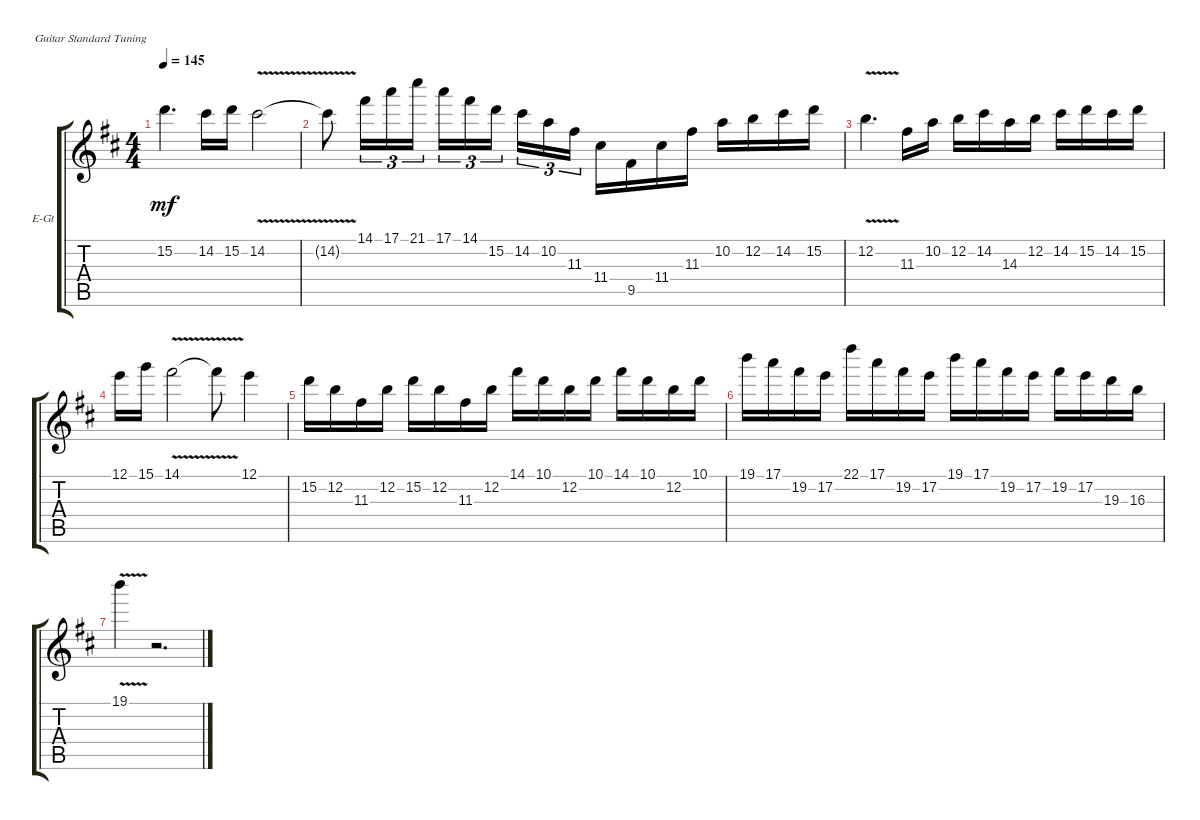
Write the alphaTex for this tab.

\defaultSystemsLayout 4
\bracketExtendMode groupsimilarinstruments
\firstSystemTrackNameOrientation horizontal
\otherSystemsTrackNameOrientation horizontal
\track ("Solo Guitar" "E-Gt") {instrument distortionguitar}
\staff {score tabs}
\tuning (E4 B3 G3 D3 A2 E2)
\ts (4 4)
\tempo 145
\clef g2
\ks bminor
15.2.4{d dy mf} 14.2.16 15.2.16 14.2{v}.2 |
14.2{v t}.8 14.1.16{tu (3 2)} 17.1.16{tu (3 2)} 21.1.16{tu (3 2)} 17.1.16{tu (3 2)} 14.1.16{tu (3 2)} 15.2.16{tu (3 2)} 14.2.16{tu (3 2)} 10.2.16{tu (3 2)} 11.3.16{tu (3 2)} 11.4.16 9.5.16 11.4.16 11.3.16 10.2.16 12.2.16 14.2.16 15.2.16 |
12.2{v}.4{d} 11.3.16 10.2.16 12.2.16 14.2.16 14.3.16 12.2.16 14.2.16 15.2.16 14.2.16 15.2.16 |
12.1.16 15.1.16 14.1{v}.2 14.1{t}.8 12.1.4 |
15.2.16 12.2.16 11.3.16 12.2.16 15.2.16 12.2.16 11.3.16 12.2.16 14.1.16 10.1.16 12.2.16 10.1.16 14.1.16 10.1.16 12.2.16 10.1.16 |
19.1.16 17.1.16 19.2.16 17.2.16 22.1.16 17.1.16 19.2.16 17.2.16 19.1.16 17.1.16 19.2.16 17.2.16 19.2.16 17.2.16 19.3.16 16.3.16 |
19.1{v}.4 r.2{d}
